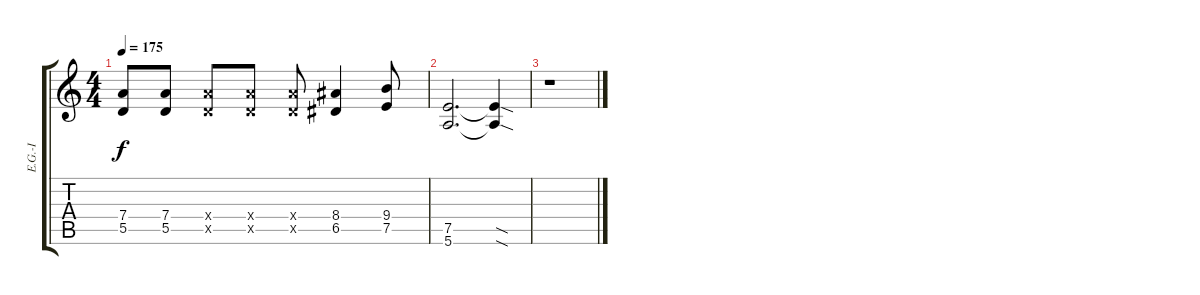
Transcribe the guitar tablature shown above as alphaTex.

\track ("E.G.-I" "E.G.-I") {instrument overdrivenguitar}
\staff {score tabs}
\tuning (E4 B3 G3 D3 A2 E2) {hide}
\ts (4 4)
\tempo 175
\clef g2
\ks c
(7.4 5.5).8{dy f} (7.4 5.5).8 (7.4{x} 5.5{x}).8 (7.4{x} 5.5{x}).8 (7.4{x} 5.5{x}).8 (8.4 6.5).4 (9.4 7.5).8 |
(7.5 5.6).2{d} (7.5{sod t} 5.6{sod t}).4 |
r.1
